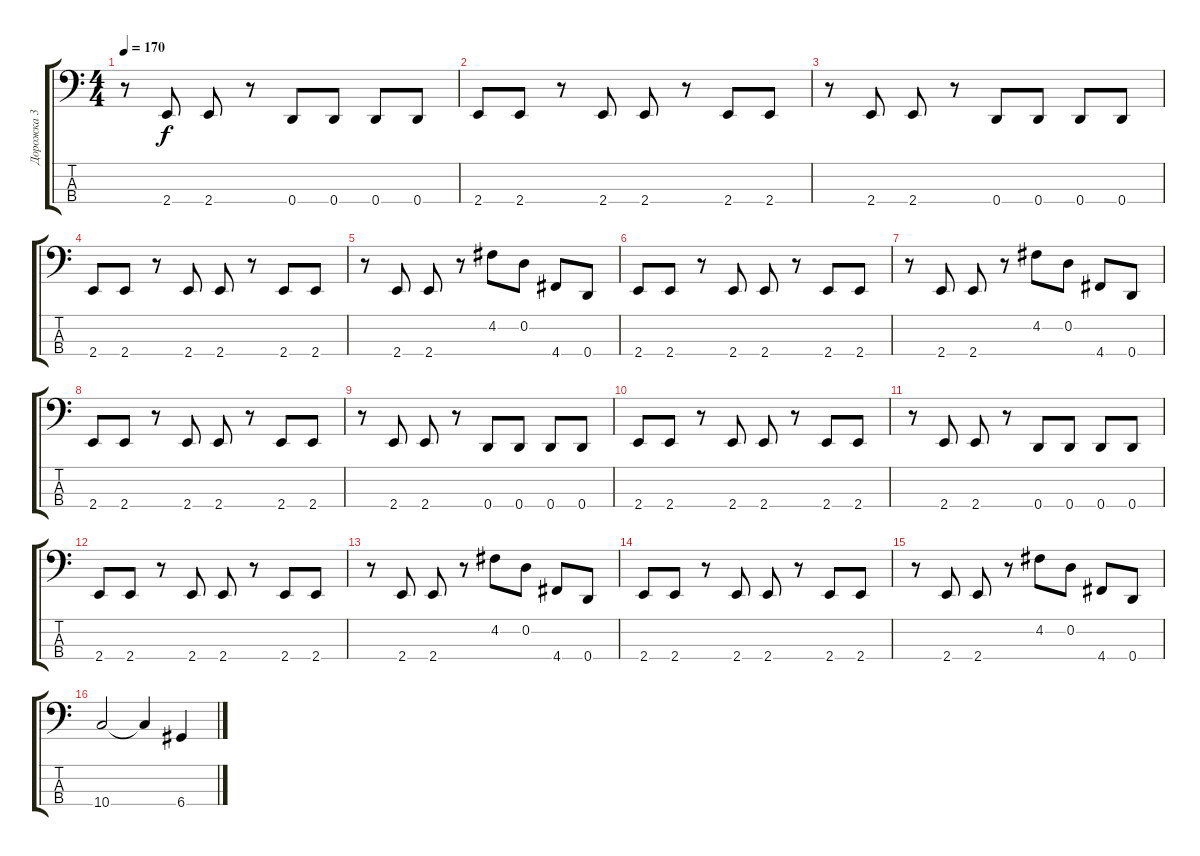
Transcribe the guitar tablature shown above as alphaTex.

\track ("Дорожка 3" "Дорожка 3") {instrument electricbassfinger}
\staff {score tabs}
\tuning (G2 D2 A1 D1) {hide}
\ts (4 4)
\tempo 170
\clef f4
\ks c
r.8{dy f} 2.4.8 2.4.8 r.8 0.4.8 0.4.8 0.4.8 0.4.8 |
2.4.8 2.4.8 r.8 2.4.8 2.4.8 r.8 2.4.8 2.4.8 |
r.8 2.4.8 2.4.8 r.8 0.4.8 0.4.8 0.4.8 0.4.8 |
2.4.8 2.4.8 r.8 2.4.8 2.4.8 r.8 2.4.8 2.4.8 |
r.8 2.4.8 2.4.8 r.8 4.2.8 0.2.8 4.4.8 0.4.8 |
2.4.8 2.4.8 r.8 2.4.8 2.4.8 r.8 2.4.8 2.4.8 |
r.8 2.4.8 2.4.8 r.8 4.2.8 0.2.8 4.4.8 0.4.8 |
2.4.8 2.4.8 r.8 2.4.8 2.4.8 r.8 2.4.8 2.4.8 |
r.8 2.4.8 2.4.8 r.8 0.4.8 0.4.8 0.4.8 0.4.8 |
2.4.8 2.4.8 r.8 2.4.8 2.4.8 r.8 2.4.8 2.4.8 |
r.8 2.4.8 2.4.8 r.8 0.4.8 0.4.8 0.4.8 0.4.8 |
2.4.8 2.4.8 r.8 2.4.8 2.4.8 r.8 2.4.8 2.4.8 |
r.8 2.4.8 2.4.8 r.8 4.2.8 0.2.8 4.4.8 0.4.8 |
2.4.8 2.4.8 r.8 2.4.8 2.4.8 r.8 2.4.8 2.4.8 |
r.8 2.4.8 2.4.8 r.8 4.2.8 0.2.8 4.4.8 0.4.8 |
10.4.2 10.4{t}.4 6.4.4
